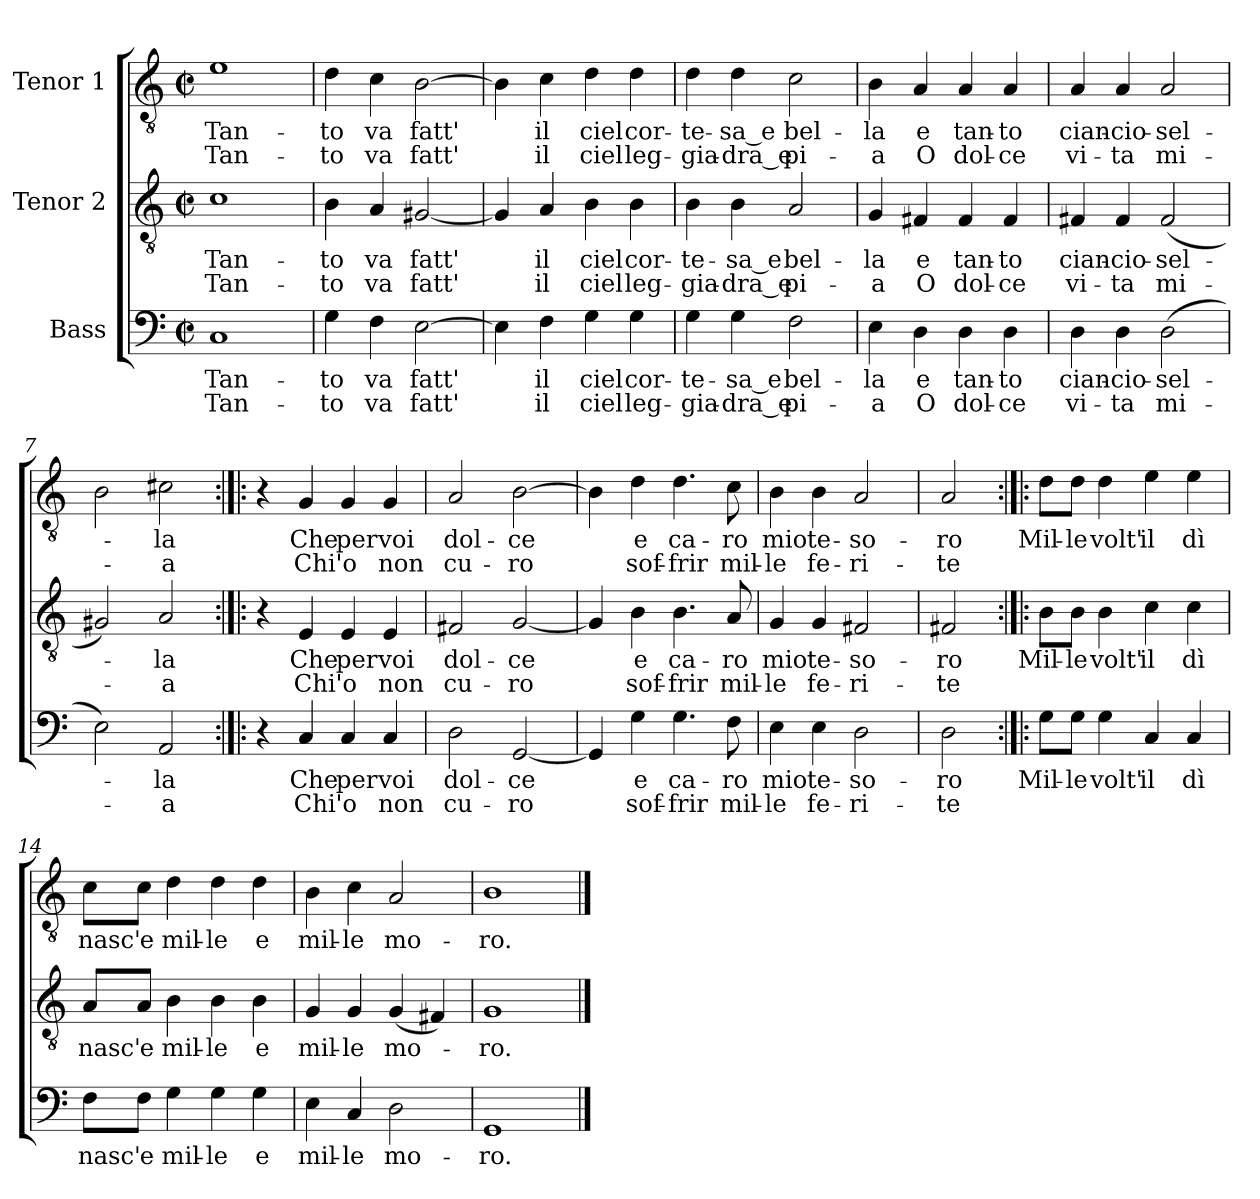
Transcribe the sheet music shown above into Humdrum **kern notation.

**kern	**text	**text	**kern	**text	**text	**kern	**text	**text
*part3	*part3	*part3	*part2	*part2	*part2	*part1	*part1	*part1
*staff3	*staff3	*staff3	*staff2	*staff2	*staff2	*staff1	*staff1	*staff1
*I"Bass	*	*	*I"Tenor 2	*	*	*I"Tenor 1	*	*
*clefF4	*	*	*clefGv2	*	*	*clefGv2	*	*
*k[]	*	*	*k[]	*	*	*k[]	*	*
*a:	*	*	*a:	*	*	*a:	*	*
*M2/2	*	*	*M2/2	*	*	*M2/2	*	*
*met(c|)	*	*	*met(c|)	*	*	*met(c|)	*	*
=1	=1	=1	=1	=1	=1	=1	=1	=1
1C	Tan-	Tan-	1c	Tan-	Tan-	1e	Tan-	Tan-
=2	=2	=2	=2	=2	=2	=2	=2	=2
4G\	-to	-to	4B\	-to	-to	4d\	-to	-to
4F\	va	va	4A/	va	va	4c\	va	va
[2E\	fatt'	fatt'	[2G#X/	fatt'	fatt'	[2B\	fatt'	fatt'
=3	=3	=3	=3	=3	=3	=3	=3	=3
4E\]	.	.	4G#/]	.	.	4B\]	.	.
4F\	il	il	4A/	il	il	4c\	il	il
4G\	ciel	ciel	4B\	ciel	ciel	4d\	ciel	ciel
4G\	cor-	leg-	4B\	cor-	leg-	4d\	cor-	leg-
=4	=4	=4	=4	=4	=4	=4	=4	=4
4G\	-te-	-gia-	4B\	-te-	-gia-	4d\	-te-	-gia-
4G\	-sa_e	-dra_e	4B\	-sa_e	-dra_e	4d\	-sa_e	-dra_e
2F\	bel-	pi-	2A/	bel-	pi-	2c\	bel-	pi-
=5	=5	=5	=5	=5	=5	=5	=5	=5
4E\	-la	-a	4G/	-la	-a	4B\	-la	-a
4D\	e	O	4F#X/	e	O	4A/	e	O
4D\	tan-	dol-	4F#/	tan-	dol-	4A/	tan-	dol-
4D\	-to	-ce	4F#/	-to	-ce	4A/	-to	-ce
!!LO:LB:g=z
=6	=6	=6	=6	=6	=6	=6	=6	=6
4D\	cian-	vi-	4F#X/	cian-	vi-	4A/	cian-	vi-
4D\	-cio-	-ta	4F#/	-cio-	-ta	4A/	-cio-	-ta
(2D\	-sel-	mi-	(2F#/	-sel-	mi-	2A/	-sel-	mi-
=7	=7	=7	=7	=7	=7	=7	=7	=7
2E\)	.	.	2G#X/)	.	.	2B\	.	.
2AA/	-la	-a	2A/	-la	-a	2c#X\	-la	-a
=8:|!|:	=8:|!|:	=8:|!|:	=8:|!|:	=8:|!|:	=8:|!|:	=8:|!|:	=8:|!|:	=8:|!|:
4r	.	.	4r	.	.	4r	.	.
4C/	Che	Chi'o	4E/	Che	Chi'o	4G/	Che	Chi'o
4C/	per	.	4E/	per	.	4G/	per	.
4C/	voi	non	4E/	voi	non	4G/	voi	non
=9	=9	=9	=9	=9	=9	=9	=9	=9
2D\	dol-	cu-	2F#X/	dol-	cu-	2A/	dol-	cu-
[2GG/	-ce	-ro	[2G/	-ce	-ro	[2B\	-ce	-ro
=10	=10	=10	=10	=10	=10	=10	=10	=10
4GG/]	.	.	4G/]	.	.	4B\]	.	.
4G\	e	sof-	4B\	e	sof-	4d\	e	sof-
4.G\	ca-	-frir	4.B\	ca-	-frir	4.d\	ca-	-frir
8F\	-ro	mil-	8A/	-ro	mil-	8c\	-ro	mil-
!!LO:LB:g=z
=11	=11	=11	=11	=11	=11	=11	=11	=11
4E\	mio	-le	4G/	mio	-le	4B\	mio	-le
4E\	te-	fe-	4G/	te-	fe-	4B\	te-	fe-
2D\	-so-	-ri-	2F#X/	-so-	-ri-	2A/	-so-	-ri-
=12	=12	=12	=12	=12	=12	=12	=12	=12
2D\	-ro	-te	2F#X/	-ro	-te	2A/	-ro	-te
=13:|!|:	=13:|!|:	=13:|!|:	=13:|!|:	=13:|!|:	=13:|!|:	=13:|!|:	=13:|!|:	=13:|!|:
8G\L	Mil-	.	8B\L	Mil-	.	8d\L	Mil-	.
8G\J	-le	.	8B\J	-le	.	8d\J	-le	.
4G\	volt'	.	4B\	volt'	.	4d\	volt'	.
4C/	il	.	4c\	il	.	4e\	il	.
4C/	dì	.	4c\	dì	.	4e\	dì	.
=14	=14	=14	=14	=14	=14	=14	=14	=14
8F\L	nasc'	.	8A/L	nasc'	.	8c\L	nasc'	.
8F\J	e	.	8A/J	e	.	8c\J	e	.
4G\	mil-	.	4B\	mil-	.	4d\	mil-	.
4G\	-le	.	4B\	-le	.	4d\	-le	.
4G\	e	.	4B\	e	.	4d\	e	.
=15	=15	=15	=15	=15	=15	=15	=15	=15
4E\	mil-	.	4G/	mil-	.	4B\	mil-	.
4C/	-le	.	4G/	-le	.	4c\	-le	.
2D\	mo-	.	(4G/	mo-	.	2A/	mo-	.
.	.	.	4F#X/)	.	.	.	.	.
=16	=16	=16	=16	=16	=16	=16	=16	=16
1GG	-ro.	.	1G	-ro.	.	1B	-ro.	.
==	==	==	==	==	==	==	==	==
*-	*-	*-	*-	*-	*-	*-	*-	*-
